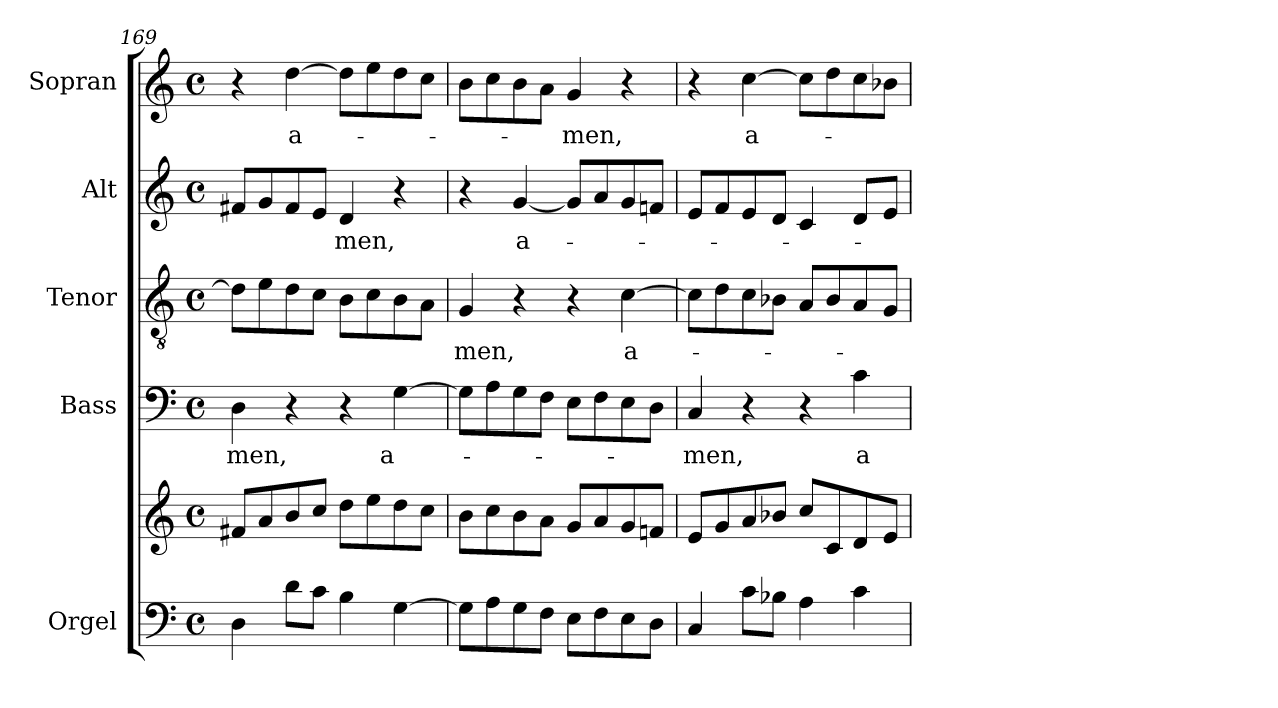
**kern	**kern	**kern	**text	**kern	**text	**kern	**text	**kern	**text
*part5	*part5	*part4	*part4	*part3	*part3	*part2	*part2	*part1	*part1
*staff6	*staff5	*staff4	*staff4	*staff3	*staff3	*staff2	*staff2	*staff1	*staff1
*I"Orgel	*	*I"Bass	*	*I"Tenor	*	*I"Alt	*	*I"Sopran	*
*I'Org.	*	*I'B.	*	*I'T.	*	*I'A.	*	*I'S.	*
*clefF4	*clefG2	*clefF4	*	*clefGv2	*	*clefG2	*	*clefG2	*
*k[]	*k[]	*k[]	*	*k[]	*	*k[]	*	*k[]	*
*C:	*C:	*C:	*	*C:	*	*C:	*	*C:	*
*M4/4	*M4/4	*M4/4	*	*M4/4	*	*M4/4	*	*M4/4	*
*met(c)	*met(c)	*met(c)	*	*met(c)	*	*met(c)	*	*met(c)	*
=169	=169	=169	=169	=169	=169	=169	=169	=169	=169
!	!	!	!LO:LY:b	!	!	!	!	!	!
4D\	8f#X/L	4D\	-men,	8d\L]	.	8f#X/L	.	4r	.
.	8a/	.	.	8e\	.	8g/	.	.	.
!	!	!	!	!	!	!	!	!	!LO:LY:b
8d\L	8b/	4r	.	8d\	.	8f#/	.	[4dd\	a-
8c\J	8cc/J	.	.	8c\J	.	8e/J	.	.	.
!	!	!	!	!	!	!	!LO:LY:b	!	!
4B\	8dd\L	4r	.	8B\L	.	4d/	-men,	8dd\L]	.
.	8ee\	.	.	8c\	.	.	.	8ee\	.
!	!	!	!LO:LY:b	!	!	!	!	!	!
[4G\	8dd\	[4G\	a-	8B\	.	4r	.	8dd\	.
.	8cc\J	.	.	8A\J	.	.	.	8cc\J	.
=170	=170	=170	=170	=170	=170	=170	=170	=170	=170
!	!	!	!	!	!LO:LY:b	!	!	!	!
8G\L]	8b\L	8G\L]	.	4G/	-men,	4r	.	8b\L	.
8A\	8cc\	8A\	.	.	.	.	.	8cc\	.
!	!	!	!	!	!	!	!LO:LY:b	!	!
8G\	8b\	8G\	.	4r	.	[4g/	a-	8b\	.
8F\J	8a\J	8F\J	.	.	.	.	.	8a\J	.
!	!	!	!	!	!	!	!	!	!LO:LY:b
8E\L	8g/L	8E\L	.	4r	.	8g/L]	.	4g/	-men,
8F\	8a/	8F\	.	.	.	8a/	.	.	.
!	!	!	!	!	!LO:LY:b	!	!	!	!
8E\	8g/	8E\	.	[4c\	a-	8g/	.	4r	.
8D\J	8fn/J	8D\J	.	.	.	8fn/J	.	.	.
=171	=171	=171	=171	=171	=171	=171	=171	=171	=171
!	!	!	!LO:LY:b	!	!	!	!	!	!
4C/	8e/L	4C/	-men,	8c\L]	.	8e/L	.	4r	.
.	8g/	.	.	8d\	.	8f/	.	.	.
!	!	!	!	!	!	!	!	!	!LO:LY:b
8c\L	8a/	4r	.	8c\	.	8e/	.	[4cc\	a-
8B-X\J	8b-X/J	.	.	8B-X\J	.	8d/J	.	.	.
4A\	8cc/L	4r	.	8A/L	.	4c/	.	8cc\L]	.
.	8c/	.	.	8B-/	.	.	.	8dd\	.
!	!	!	!LO:LY:b	!	!	!	!	!	!
4c\	8d/	4c\	a-	8A/	.	8d/L	.	8cc\	.
.	8e/J	.	.	8G/J	.	8e/J	.	8b-X\J	.
=	=	=	=	=	=	=	=	=	=
*-	*-	*-	*-	*-	*-	*-	*-	*-	*-
